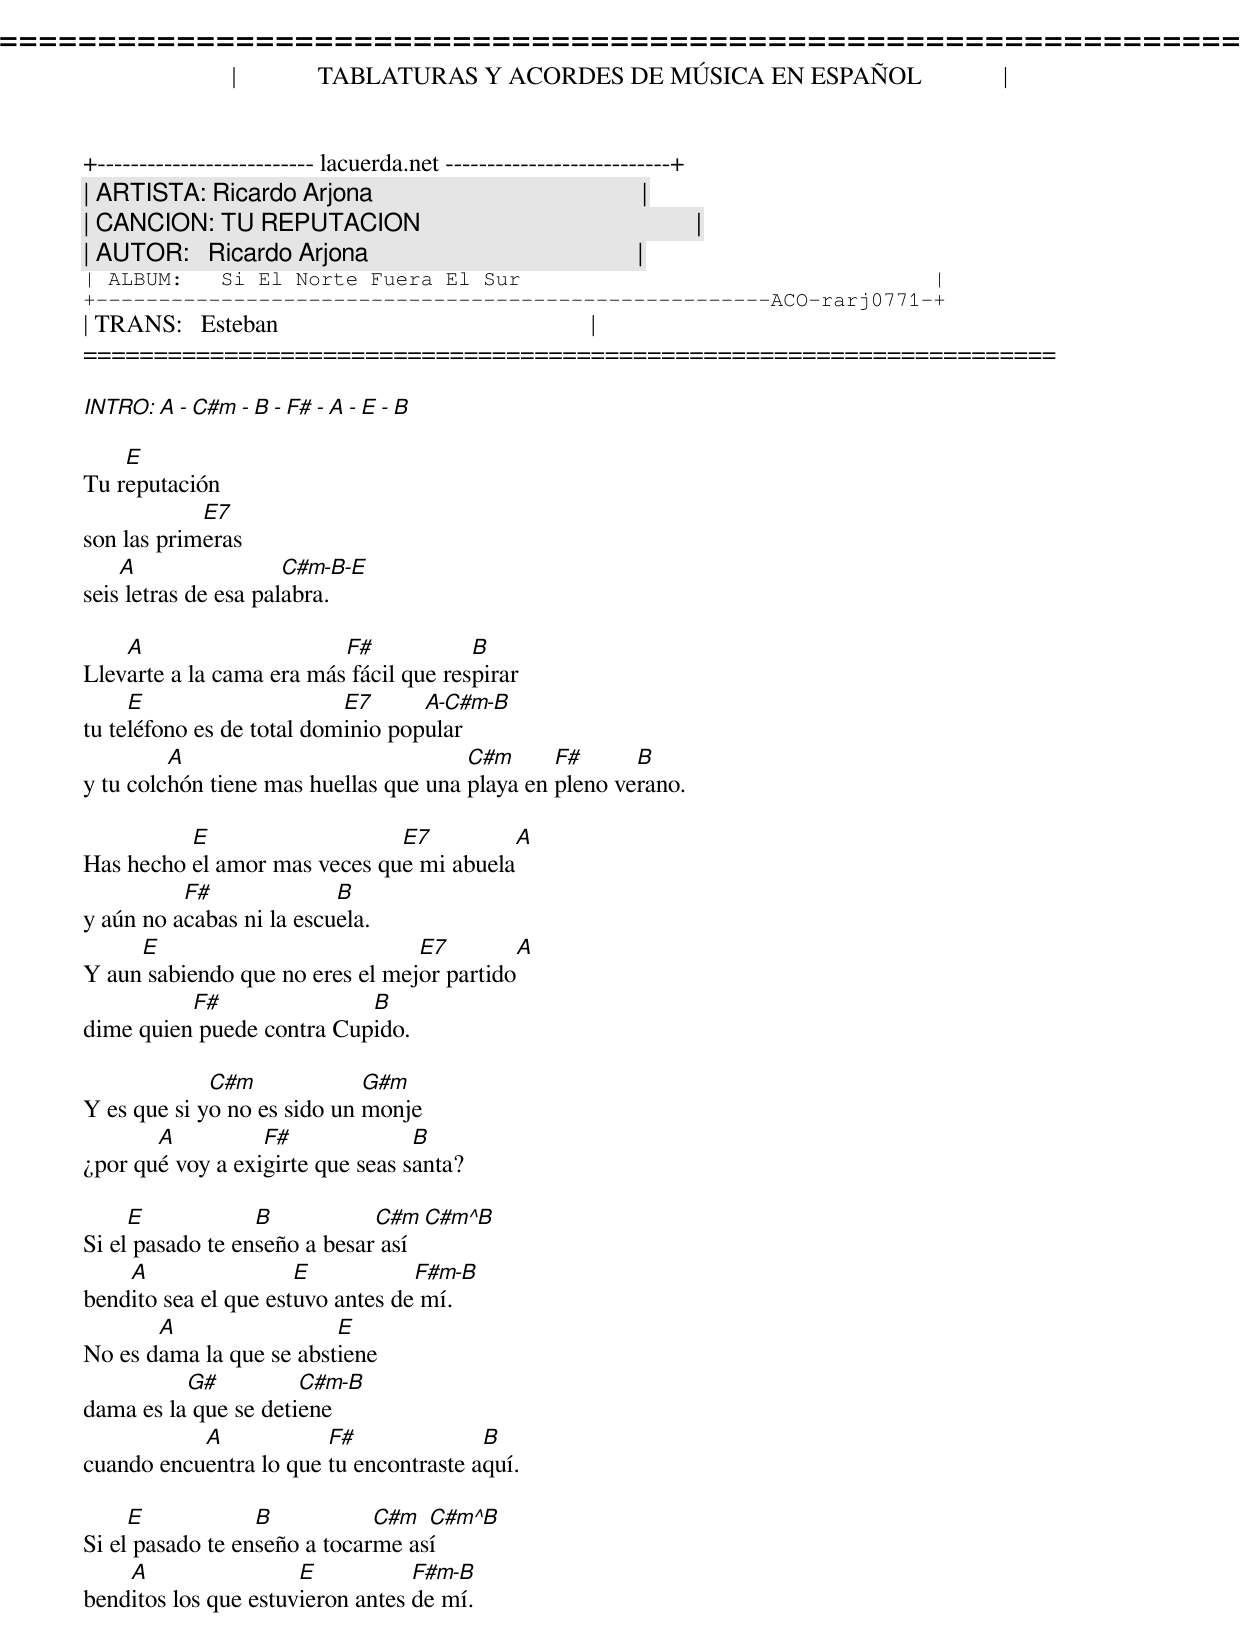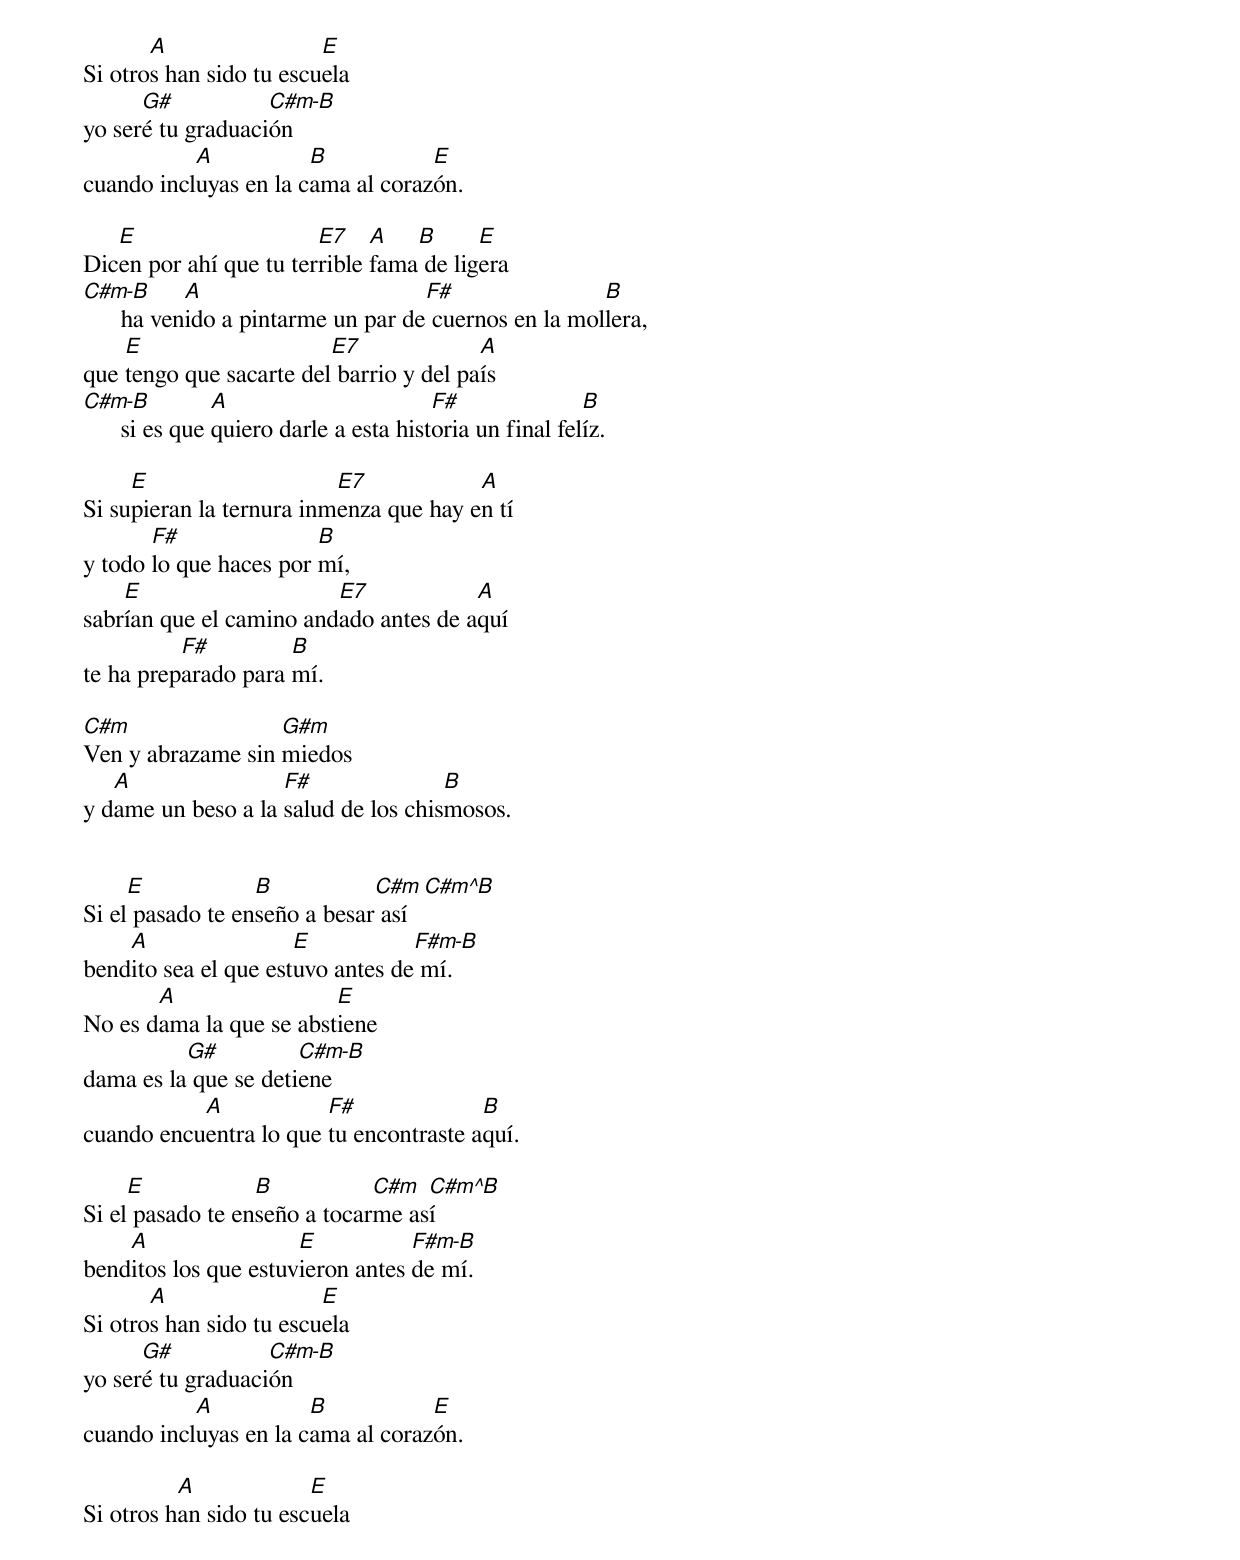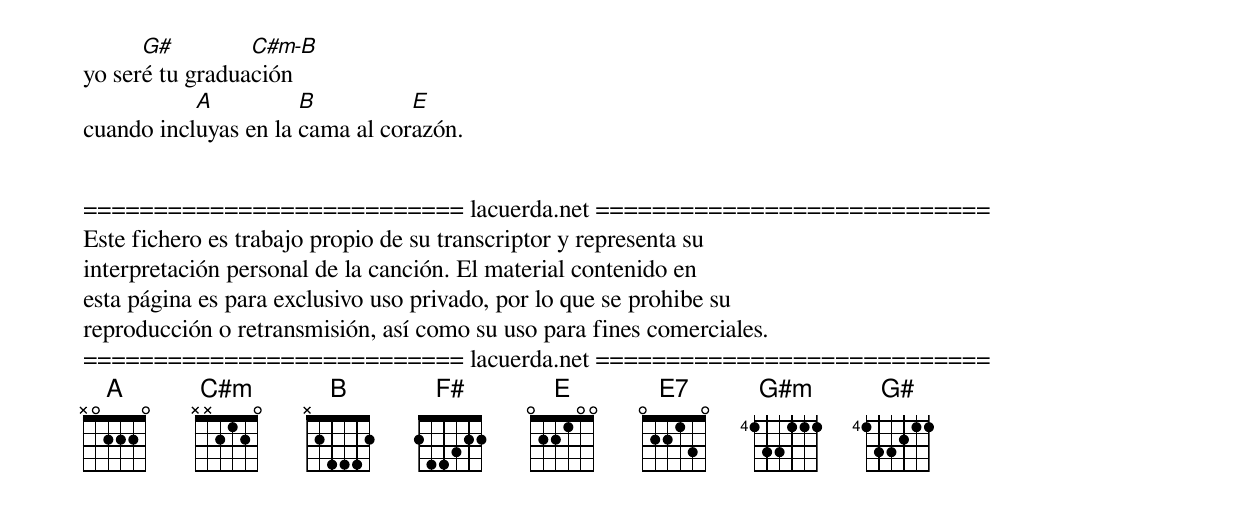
=====================================================================
|             TABLATURAS Y ACORDES DE MÚSICA EN ESPAÑOL             |
+-------------------------- lacuerda.net ---------------------------+
| ARTISTA: Ricardo Arjona                                           |
| CANCION: TU REPUTACION                                            |
| AUTOR:   Ricardo Arjona                                           |
| ALBUM:   Si El Norte Fuera El Sur                                 |
+------------------------------------------------------ACO-rarj0771-+
| TRANS:   Esteban                                                  |
=====================================================================

INTRO:      A - C#m - B - F# - A - E - B

    E
Tu reputación
            E7
son las primeras
    A                 C#m-B-E
seis letras de esa palabra.

    A                     F#            B
Llevarte a la cama era más fácil que respirar
     E                     E7      A-C#m-B
tu teléfono es de total dominio popular
         A                             C#m      F#      B
y tu colchón tiene mas huellas que una playa en pleno verano.

          E                   E7          A
Has hecho el amor mas veces que mi abuela
          F#              B
y aún no acabas ni la escuela.
     E                           E7         A
Y aun sabiendo que no eres el mejor partido
          F#               B
dime quien puede contra Cupido.

             C#m             G#m
Y es que si yo no es sido un monje
       A          F#              B
¿por qué voy a exigirte que seas santa?

     E            B           C#m  C#m^B
Si el pasado te enseño a besar así
    A                 E           F#m-B
bendito sea el que estuvo antes de mí.
       A                 E
No es dama la que se abstiene
          G#          C#m-B
dama es la que se detiene
           A            F#              B
cuando encuentra lo que tu encontraste aquí.

     E            B           C#m  C#m^B
Si el pasado te enseño a tocarme así
    A                 E           F#m-B
benditos los que estuvieron antes de mí.
       A                 E
Si otros han sido tu escuela
      G#           C#m-B
yo seré tu graduación
           A           B           E
cuando incluyas en la cama al corazón.

   E                    E7    A   B      E
Dicen por ahí que tu terrible fama de ligera
C#m-B       A                       F#                B
      ha venido a pintarme un par de cuernos en la mollera,
    E                    E7              A
que tengo que sacarte del barrio y del país
C#m-B           A                       F#               B
      si es que quiero darle a esta historia un final felíz.

     E                    E7            A
Si supieran la ternura inmenza que hay en tí
       F#               B
y todo lo que haces por mí,
    E                    E7            A
sabrían que el camino andado antes de aquí
          F#         B
te ha preparado para mí.

C#m                G#m
Ven y abrazame sin miedos
   A                F#               B
y dame un beso a la salud de los chismosos.


     E            B           C#m  C#m^B
Si el pasado te enseño a besar así
    A                 E           F#m-B
bendito sea el que estuvo antes de mí.
       A                 E
No es dama la que se abstiene
          G#          C#m-B
dama es la que se detiene
           A            F#              B
cuando encuentra lo que tu encontraste aquí.

     E            B           C#m  C#m^B
Si el pasado te enseño a tocarme así
    A                 E           F#m-B
benditos los que estuvieron antes de mí.
       A                 E
Si otros han sido tu escuela
      G#           C#m-B
yo seré tu graduación
           A           B           E
cuando incluyas en la cama al corazón.

          A             E
Si otros han sido tu escuela
      G#         C#m-B
yo seré tu graduación
           A          B          E
cuando incluyas en la cama al corazón.


=========================== lacuerda.net ============================
Este fichero es trabajo propio de su transcriptor y representa su
interpretación personal de la canción. El material contenido en
esta página es para exclusivo uso privado, por lo que se prohibe su
reproducción o retransmisión, así como su uso para fines comerciales.
=========================== lacuerda.net ============================
